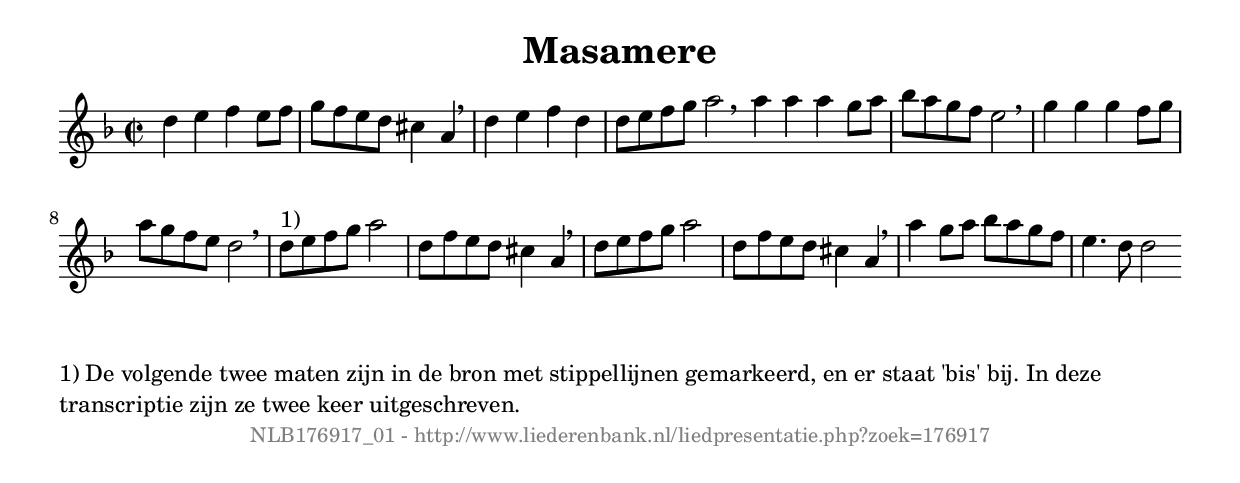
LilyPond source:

%
% produced by wce2krn 1.64 (7 June 2014)
%
\version"2.16"
#(append! paper-alist '(("long" . (cons (* 210 mm) (* 2000 mm)))))
#(set-default-paper-size "long")
sb = {\breathe}
mBreak = {\breathe }
bBreak = {\breathe }
x = {\once\override NoteHead #'style = #'cross }
gl=\glissando
itime={\override Staff.TimeSignature #'stencil = ##f }
ficta = {\once\set suggestAccidentals = ##t}
fine = {\once\override Score.RehearsalMark #'self-alignment-X = #1 \mark \markup {\italic{Fine}}}
dc = {\once\override Score.RehearsalMark #'self-alignment-X = #1 \mark \markup {\italic{D.C.}}}
dcf = {\once\override Score.RehearsalMark #'self-alignment-X = #1 \mark \markup {\italic{D.C. al Fine}}}
dcc = {\once\override Score.RehearsalMark #'self-alignment-X = #1 \mark \markup {\italic{D.C. al Coda}}}
ds = {\once\override Score.RehearsalMark #'self-alignment-X = #1 \mark \markup {\italic{D.S.}}}
dsf = {\once\override Score.RehearsalMark #'self-alignment-X = #1 \mark \markup {\italic{D.S. al Fine}}}
dsc = {\once\override Score.RehearsalMark #'self-alignment-X = #1 \mark \markup {\italic{D.S. al Coda}}}
pv = {\set Score.repeatCommands = #'((volta "1"))}
sv = {\set Score.repeatCommands = #'((volta "2"))}
tv = {\set Score.repeatCommands = #'((volta "3"))}
qv = {\set Score.repeatCommands = #'((volta "4"))}
xv = {\set Score.repeatCommands = #'((volta #f))}
\header{ tagline = ""
title = "Masamere"
}
\score {{
\key d \minor
\relative g'
{
\set melismaBusyProperties = #'()
\time 2/2
\tempo 4=120
\override Score.MetronomeMark #'transparent = ##t
\override Score.RehearsalMark #'break-visibility = #(vector #t #t #f)
d'4 e f e8 f g f e d cis4 a \sb d e f d d8 e f g a2 \bar":|:" \bBreak
a4 a a g8 a bes a g f e2 \sb g4 g g f8 g a g f e d2 \sb \mBreak \bar "|"
d8^"1)" e f g a2 d,8 f e d cis4 a \sb d8 e f g a2 d,8 f e d cis4 a \sb a' g8 a bes a g f e4. d8 d2 \bar":|"
 }}
 \midi { }
 \layout {
            indent = 0.0\cm
}
}
\markup { \wordwrap-string #" 
1) De volgende twee maten zijn in de bron met stippellijnen gemarkeerd, en er staat 'bis' bij. In deze transcriptie zijn ze twee keer uitgeschreven.
"}
\markup { \vspace #0 } \markup { \with-color #grey \fill-line { \center-column { \smaller "NLB176917_01 - http://www.liederenbank.nl/liedpresentatie.php?zoek=176917" } } }
